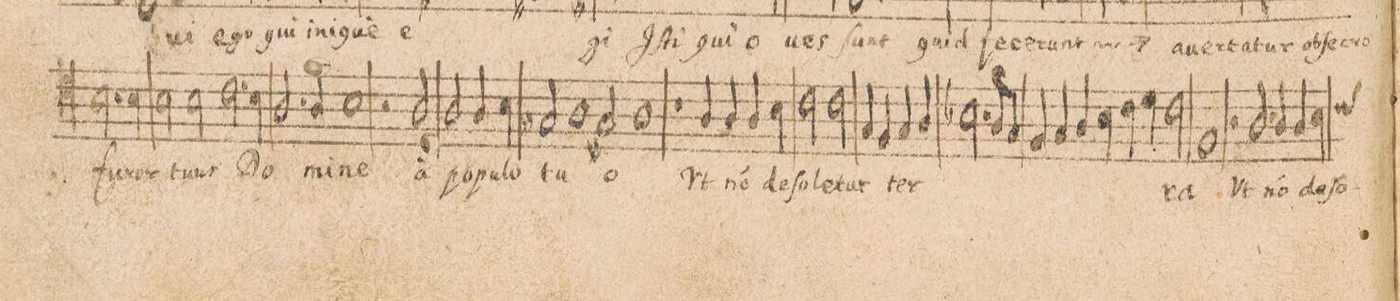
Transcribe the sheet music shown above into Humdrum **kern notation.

**kern	**text
*I"Tenor.	*
*clefC4	*
*k[]	*
*met(C|)	*
*M2/1	*
2.B\	fu-
4B\	-ror
=45-	=45-
2B\	tu-
2B\	-us
2.c\	Do-
4B\	.
=46-	=46-
2.A/	.
4A/	-mi-
1B\	-ne
=47-	=47-
2r	.
2A/	a
2A/	po-
4A/	-pu-
4B\	-lo
=48-	=48-
2G#X/	tu-
1A\	.
2G#X/	.
=49-	=49-
1A\	-o
1r	.
=50-	=50-
4A/	Ut
4A/	non
4A/	de-
4B\	-ſo-
2c\	-le-
2c\	-tur
=51-	=51-
4G/	ter-
4F/	.
4G/	.
4A/	.
2.B-X\	.
8A/L	.
8G/J	.
=52-	=52-
4F/	.
4G/	.
4A\	.
4B\	.
4c\	.
4d\	.
2c\	.
=53-	=53-
1F/	-ra
2r	.
2.A/	Ut
=54-	=54-
4A/	no(n)
4A/	de-
*custos:c	*
4B\	-ſo-
*-	*-
